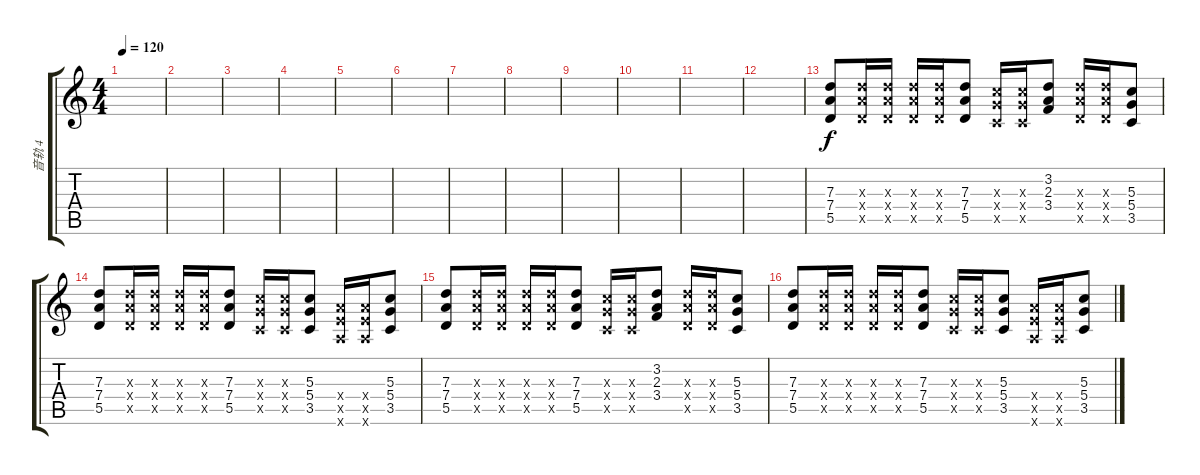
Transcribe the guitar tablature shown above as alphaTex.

\track ("音轨 4" "音轨 4") {instrument overdrivenguitar}
\staff {score tabs}
\tuning (E4 B3 G3 D3 A2 E2) {hide}
\ts (4 4)
\tempo 120
\clef g2
\ks c
|
|
|
|
|
|
|
|
|
|
|
|
(7.3 7.4 5.5).8 (7.3{x} 7.4{x} 5.5{x}).16 (7.3{x} 7.4{x} 5.5{x}).16 (7.3{x} 7.4{x} 5.5{x}).16 (7.3{x} 7.4{x} 5.5{x}).16 (7.3 7.4 5.5).8 (5.3{x} 5.4{x} 3.5{x}).16 (5.3{x} 5.4{x} 3.5{x}).16 (3.2 2.3 3.4).8 (7.3{x} 7.4{x} 5.5{x}).16 (7.3{x} 7.4{x} 5.5{x}).16 (5.3 5.4 3.5).8 |
(7.3 7.4 5.5).8 (7.3{x} 7.4{x} 5.5{x}).16 (7.3{x} 7.4{x} 5.5{x}).16 (7.3{x} 7.4{x} 5.5{x}).16 (7.3{x} 7.4{x} 5.5{x}).16 (7.3 7.4 5.5).8 (5.3{x} 5.4{x} 3.5{x}).16 (5.3{x} 5.4{x} 3.5{x}).16 (5.3 5.4 3.5).8 (7.4{x} 7.5{x} 5.6{x}).16 (7.4{x} 7.5{x} 5.6{x}).16 (5.3 5.4 3.5).8 |
(7.3 7.4 5.5).8 (7.3{x} 7.4{x} 5.5{x}).16 (7.3{x} 7.4{x} 5.5{x}).16 (7.3{x} 7.4{x} 5.5{x}).16 (7.3{x} 7.4{x} 5.5{x}).16 (7.3 7.4 5.5).8 (5.3{x} 5.4{x} 3.5{x}).16 (5.3{x} 5.4{x} 3.5{x}).16 (3.2 2.3 3.4).8 (7.3{x} 7.4{x} 5.5{x}).16 (7.3{x} 7.4{x} 5.5{x}).16 (5.3 5.4 3.5).8 |
(7.3 7.4 5.5).8 (7.3{x} 7.4{x} 5.5{x}).16 (7.3{x} 7.4{x} 5.5{x}).16 (7.3{x} 7.4{x} 5.5{x}).16 (7.3{x} 7.4{x} 5.5{x}).16 (7.3 7.4 5.5).8 (5.3{x} 5.4{x} 3.5{x}).16 (5.3{x} 5.4{x} 3.5{x}).16 (5.3 5.4 3.5).8 (7.4{x} 7.5{x} 5.6{x}).16 (7.4{x} 7.5{x} 5.6{x}).16 (5.3 5.4 3.5).8
